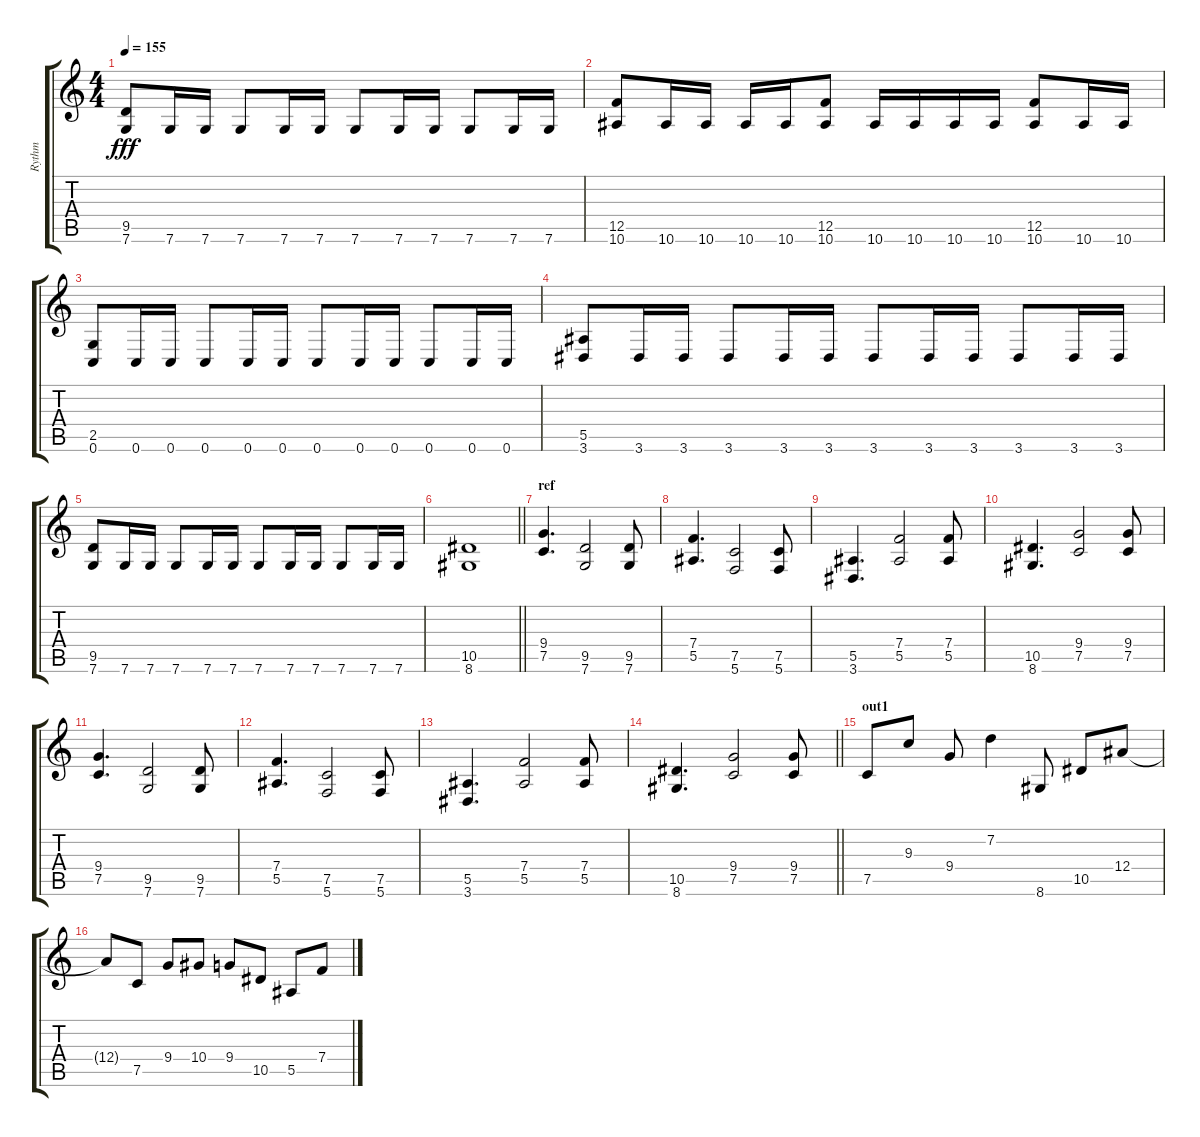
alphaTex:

\track ("Rythm" "Rythm") {instrument distortionguitar}
\staff {score tabs}
\tuning (C4 G3 Eb3 Bb2 F2 C2) {hide}
\ts (4 4)
\tempo 155
\clef g2
\ks c
(9.5 7.6).8{dy fff} 7.6.16 7.6.16 7.6.8 7.6.16 7.6.16 7.6.8 7.6.16 7.6.16 7.6.8 7.6.16 7.6.16 |
(12.5 10.6).8 10.6.16 10.6.16 10.6.16 10.6.16 (12.5 10.6).8 10.6.16 10.6.16 10.6.16 10.6.16 (12.5 10.6).8 10.6.16 10.6.16 |
(2.5 0.6).8 0.6.16 0.6.16 0.6.8 0.6.16 0.6.16 0.6.8 0.6.16 0.6.16 0.6.8 0.6.16 0.6.16 |
(5.5 3.6).8 3.6.16 3.6.16 3.6.8 3.6.16 3.6.16 3.6.8 3.6.16 3.6.16 3.6.8 3.6.16 3.6.16 |
(9.5 7.6).8 7.6.16 7.6.16 7.6.8 7.6.16 7.6.16 7.6.8 7.6.16 7.6.16 7.6.8 7.6.16 7.6.16 |
\barLineRight lightlight
(10.5 8.6).1 |
\section ("" "ref")
(9.4 7.5).4{d} (9.5 7.6).2 (9.5 7.6).8 |
(7.4 5.5).4{d} (7.5 5.6).2 (7.5 5.6).8 |
(5.5 3.6).4{d} (7.4 5.5).2 (7.4 5.5).8 |
(10.5 8.6).4{d} (9.4 7.5).2 (9.4 7.5).8 |
(9.4 7.5).4{d} (9.5 7.6).2 (9.5 7.6).8 |
(7.4 5.5).4{d} (7.5 5.6).2 (7.5 5.6).8 |
(5.5 3.6).4{d} (7.4 5.5).2 (7.4 5.5).8 |
\barLineRight lightlight
(10.5 8.6).4{d} (9.4 7.5).2 (9.4 7.5).8 |
\section ("" "out1")
7.5.8 9.3.8 9.4.8 7.2.4 8.6.8 10.5.8 12.4.8 |
12.4{t}.8 7.5.8 9.4.8 10.4.8 9.4.8 10.5.8 5.5.8 7.4.8
